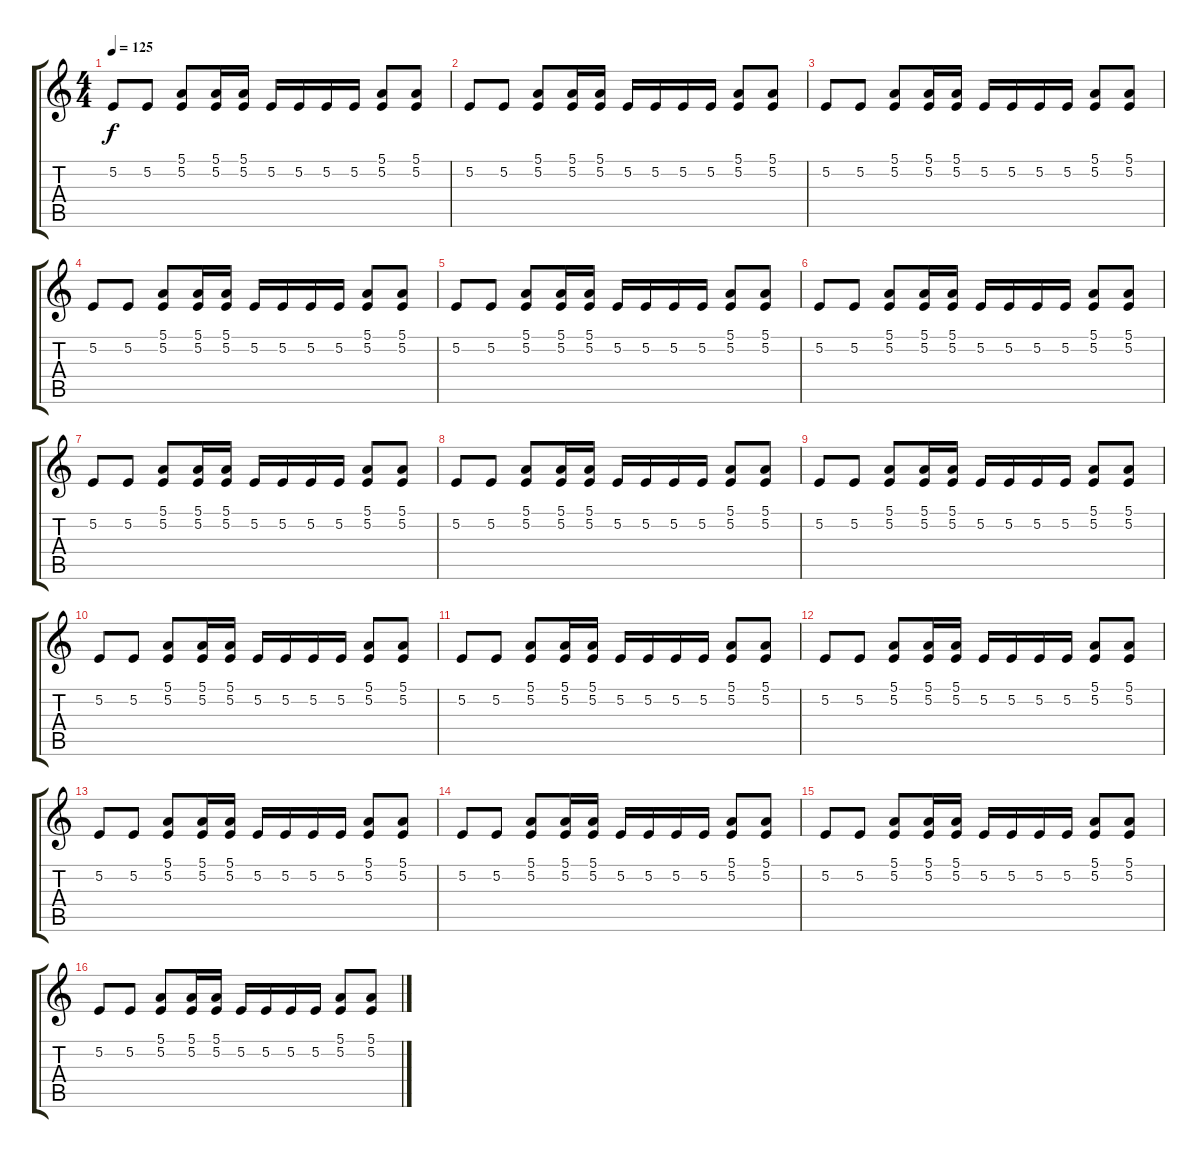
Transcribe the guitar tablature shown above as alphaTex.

\track "" {instrument agogo}
\staff {score tabs}
\tuning (E4 B3 G3 D3 A2 E2) {hide}
\ts (4 4)
\tempo 125
\clef g2
\ks c
5.2.8{dy f} 5.2.8 (5.1 5.2).8 (5.1 5.2).16 (5.1 5.2).16 5.2.16 5.2.16 5.2.16 5.2.16 (5.1 5.2).8 (5.1 5.2).8 |
5.2.8 5.2.8 (5.1 5.2).8 (5.1 5.2).16 (5.1 5.2).16 5.2.16 5.2.16 5.2.16 5.2.16 (5.1 5.2).8 (5.1 5.2).8 |
5.2.8 5.2.8 (5.1 5.2).8 (5.1 5.2).16 (5.1 5.2).16 5.2.16 5.2.16 5.2.16 5.2.16 (5.1 5.2).8 (5.1 5.2).8 |
5.2.8 5.2.8 (5.1 5.2).8 (5.1 5.2).16 (5.1 5.2).16 5.2.16 5.2.16 5.2.16 5.2.16 (5.1 5.2).8 (5.1 5.2).8 |
5.2.8 5.2.8 (5.1 5.2).8 (5.1 5.2).16 (5.1 5.2).16 5.2.16 5.2.16 5.2.16 5.2.16 (5.1 5.2).8 (5.1 5.2).8 |
5.2.8 5.2.8 (5.1 5.2).8 (5.1 5.2).16 (5.1 5.2).16 5.2.16 5.2.16 5.2.16 5.2.16 (5.1 5.2).8 (5.1 5.2).8 |
5.2.8 5.2.8 (5.1 5.2).8 (5.1 5.2).16 (5.1 5.2).16 5.2.16 5.2.16 5.2.16 5.2.16 (5.1 5.2).8 (5.1 5.2).8 |
5.2.8 5.2.8 (5.1 5.2).8 (5.1 5.2).16 (5.1 5.2).16 5.2.16 5.2.16 5.2.16 5.2.16 (5.1 5.2).8 (5.1 5.2).8 |
5.2.8 5.2.8 (5.1 5.2).8 (5.1 5.2).16 (5.1 5.2).16 5.2.16 5.2.16 5.2.16 5.2.16 (5.1 5.2).8 (5.1 5.2).8 |
5.2.8 5.2.8 (5.1 5.2).8 (5.1 5.2).16 (5.1 5.2).16 5.2.16 5.2.16 5.2.16 5.2.16 (5.1 5.2).8 (5.1 5.2).8 |
5.2.8 5.2.8 (5.1 5.2).8 (5.1 5.2).16 (5.1 5.2).16 5.2.16 5.2.16 5.2.16 5.2.16 (5.1 5.2).8 (5.1 5.2).8 |
5.2.8 5.2.8 (5.1 5.2).8 (5.1 5.2).16 (5.1 5.2).16 5.2.16 5.2.16 5.2.16 5.2.16 (5.1 5.2).8 (5.1 5.2).8 |
5.2.8 5.2.8 (5.1 5.2).8 (5.1 5.2).16 (5.1 5.2).16 5.2.16 5.2.16 5.2.16 5.2.16 (5.1 5.2).8 (5.1 5.2).8 |
5.2.8 5.2.8 (5.1 5.2).8 (5.1 5.2).16 (5.1 5.2).16 5.2.16 5.2.16 5.2.16 5.2.16 (5.1 5.2).8 (5.1 5.2).8 |
5.2.8 5.2.8 (5.1 5.2).8 (5.1 5.2).16 (5.1 5.2).16 5.2.16 5.2.16 5.2.16 5.2.16 (5.1 5.2).8 (5.1 5.2).8 |
5.2.8 5.2.8 (5.1 5.2).8 (5.1 5.2).16 (5.1 5.2).16 5.2.16 5.2.16 5.2.16 5.2.16 (5.1 5.2).8 (5.1 5.2).8
